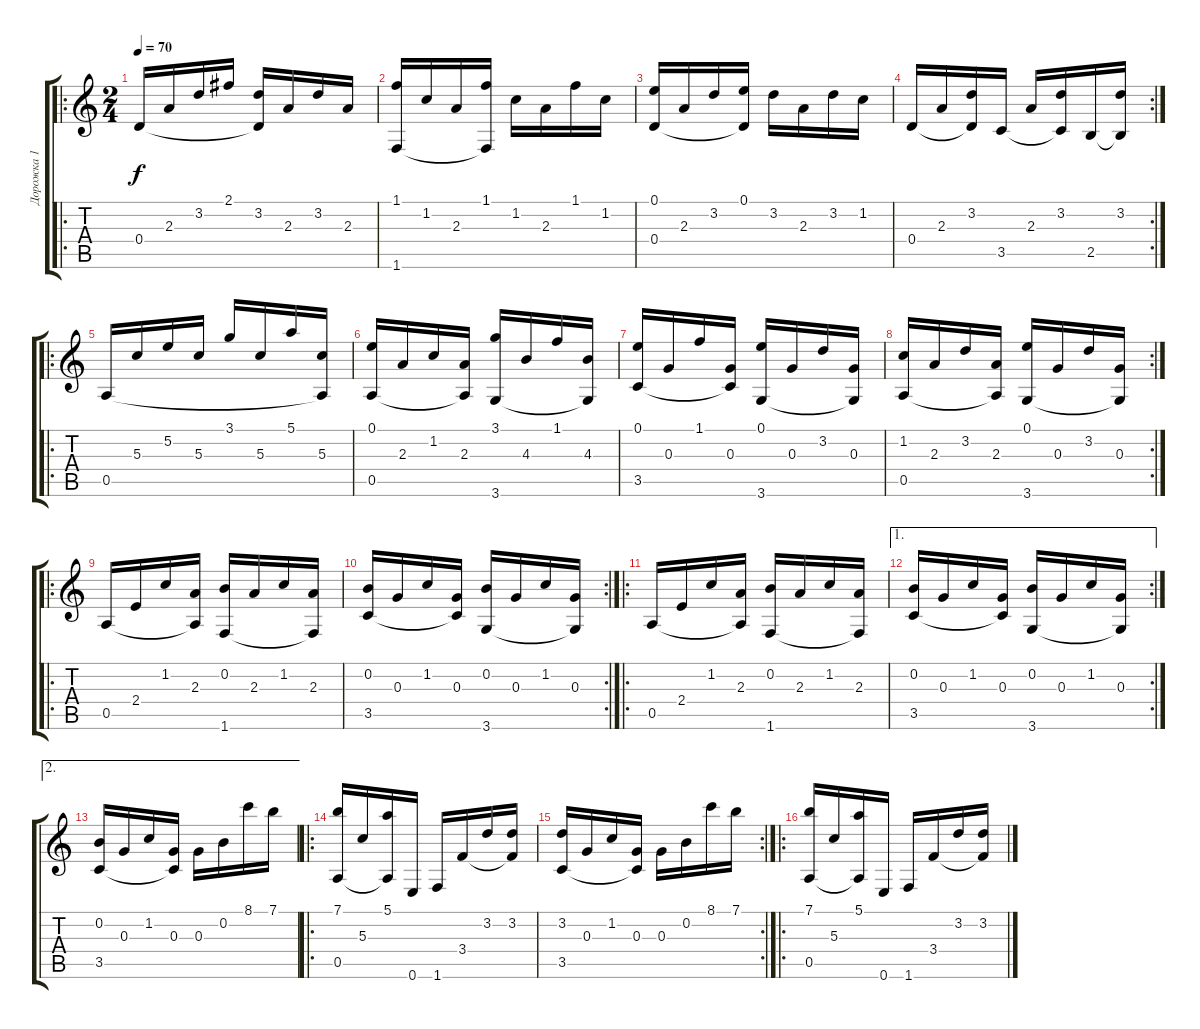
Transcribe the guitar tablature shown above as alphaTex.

\track ("Дорожка 1" "Дорожка 1") {instrument acousticguitarnylon}
\staff {score tabs}
\tuning (E4 B3 G3 D3 A2 E2) {hide}
\ro
\ts (2 4)
\tempo 70
\clef g2
\ks aminor
0.4.16{dy f} 2.3.16 3.2.16 2.1.16 (3.2 0.4{t}).16 2.3.16 3.2.16 2.3.16 |
(1.1 1.6).16 1.2.16 2.3.16 (1.1 1.6{t}).16 1.2.16 2.3.16 1.1.16 1.2.16 |
(0.1 0.4).16 2.3.16 3.2.16 (0.1 0.4{t}).16 3.2.16 2.3.16 3.2.16 1.2.16 |
\rc 2
0.4.16 2.3.16 (3.2 0.4{t}).16 3.5.16 2.3.16 (3.2 3.5{t}).16 2.5.16 (3.2 2.5{t}).16 |
\ro
0.5.16 5.3.16 5.2.16 5.3.16 3.1.16 5.3.16 5.1.16 (5.3 0.5{t}).16 |
(0.1 0.5).16 2.3.16 1.2.16 (2.3 0.5{t}).16 (3.1 3.6).16 4.3.16 1.1.16 (4.3 3.6{t}).16 |
(0.1 3.5).16 0.3.16 1.1.16 (0.3 3.5{t}).16 (0.1 3.6).16 0.3.16 3.2.16 (0.3 3.6{t}).16 |
\rc 2
(1.2 0.5).16 2.3.16 3.2.16 (2.3 0.5{t}).16 (0.1 3.6).16 0.3.16 3.2.16 (0.3 3.6{t}).16 |
\ro
0.5.16 2.4.16 1.2.16 (2.3 0.5{t}).16 (0.2 1.6).16 2.3.16 1.2.16 (2.3 1.6{t}).16 |
\rc 2
(0.2 3.5).16 0.3.16 1.2.16 (0.3 3.5{t}).16 (0.2 3.6).16 0.3.16 1.2.16 (0.3 3.6{t}).16 |
\ro
0.5.16 2.4.16 1.2.16 (2.3 0.5{t}).16 (0.2 1.6).16 2.3.16 1.2.16 (2.3 1.6{t}).16 |
\ae 1
\rc 2
(0.2 3.5).16 0.3.16 1.2.16 (0.3 3.5{t}).16 (0.2 3.6).16 0.3.16 1.2.16 (0.3 3.6{t}).16 |
\ae 2
(0.2 3.5).16 0.3.16 1.2.16 (0.3 3.5{t}).16 0.3.16 0.2.16 8.1.16 7.1.16 |
\ro
(7.1 0.5).16 5.3.16 (5.1 0.5{t}).16 0.6.16 1.6.16 3.4.16 3.2.16 (3.2 3.4{t}).16 |
\rc 2
(3.2 3.5).16 0.3.16 1.2.16 (0.3 3.5{t}).16 0.3.16 0.2.16 8.1.16 7.1.16 |
\ro
(7.1 0.5).16 5.3.16 (5.1 0.5{t}).16 0.6.16 1.6.16 3.4.16 3.2.16 (3.2 3.4{t}).16
